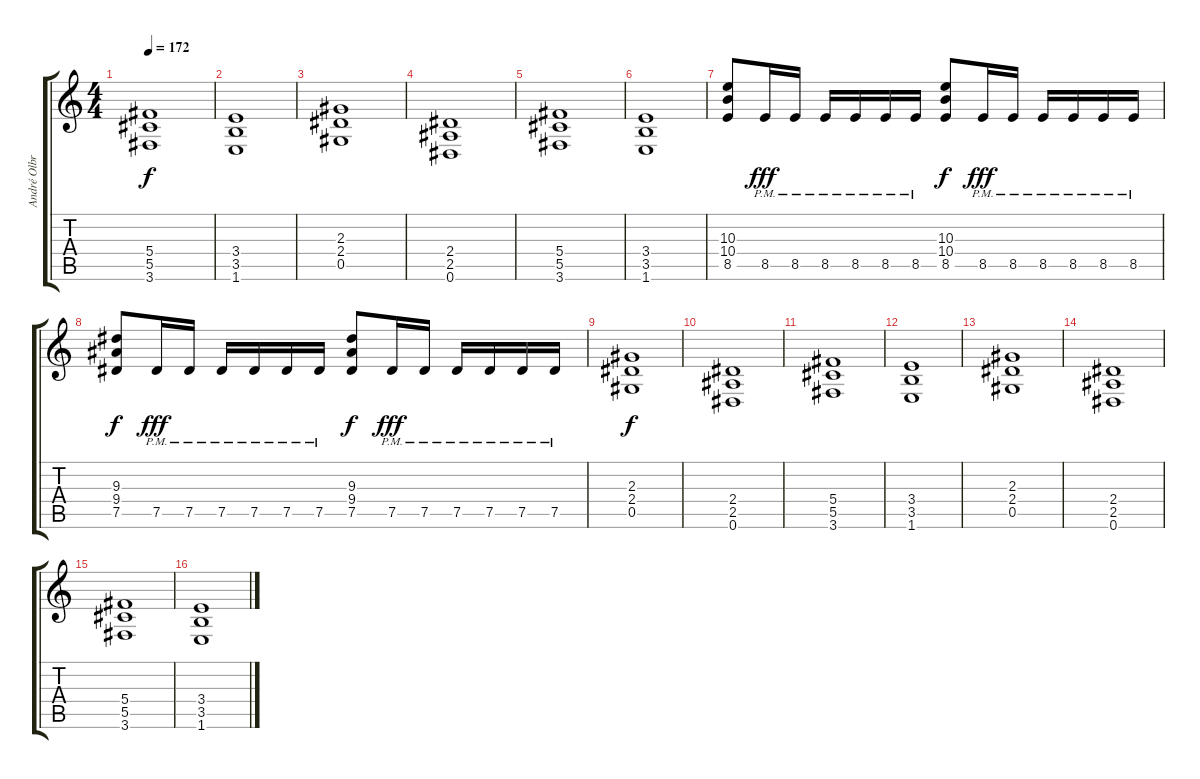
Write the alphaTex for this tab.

\track ("André Olbrich" "André Olbr") {instrument overdrivenguitar}
\staff {score tabs}
\tuning (Eb4 Bb3 Gb3 Db3 Ab2 Eb2) {hide}
\ts (4 4)
\tempo 172
\clef g2
\ks c
(5.4 5.5 3.6).1{dy f} |
(3.4 3.5 1.6).1 |
(2.3 2.4 0.5).1 |
(2.4 2.5 0.6).1 |
(5.4 5.5 3.6).1 |
(3.4 3.5 1.6).1 |
(10.3 10.4 8.5).8 8.5{pm}.16{dy fff} 8.5{pm}.16 8.5{pm}.16 8.5{pm}.16 8.5{pm}.16 8.5{pm}.16 (10.3 10.4 8.5).8{dy f} 8.5{pm}.16{dy fff} 8.5{pm}.16 8.5{pm}.16 8.5{pm}.16 8.5{pm}.16 8.5{pm}.16 |
(9.3 9.4 7.5).8{dy f} 7.5{pm}.16{dy fff} 7.5{pm}.16 7.5{pm}.16 7.5{pm}.16 7.5{pm}.16 7.5{pm}.16 (9.3 9.4 7.5).8{dy f} 7.5{pm}.16{dy fff} 7.5{pm}.16 7.5{pm}.16 7.5{pm}.16 7.5{pm}.16 7.5{pm}.16 |
(2.3 2.4 0.5).1{dy f} |
(2.4 2.5 0.6).1 |
(5.4 5.5 3.6).1 |
(3.4 3.5 1.6).1 |
(2.3 2.4 0.5).1 |
(2.4 2.5 0.6).1 |
(5.4 5.5 3.6).1 |
(3.4 3.5 1.6).1
